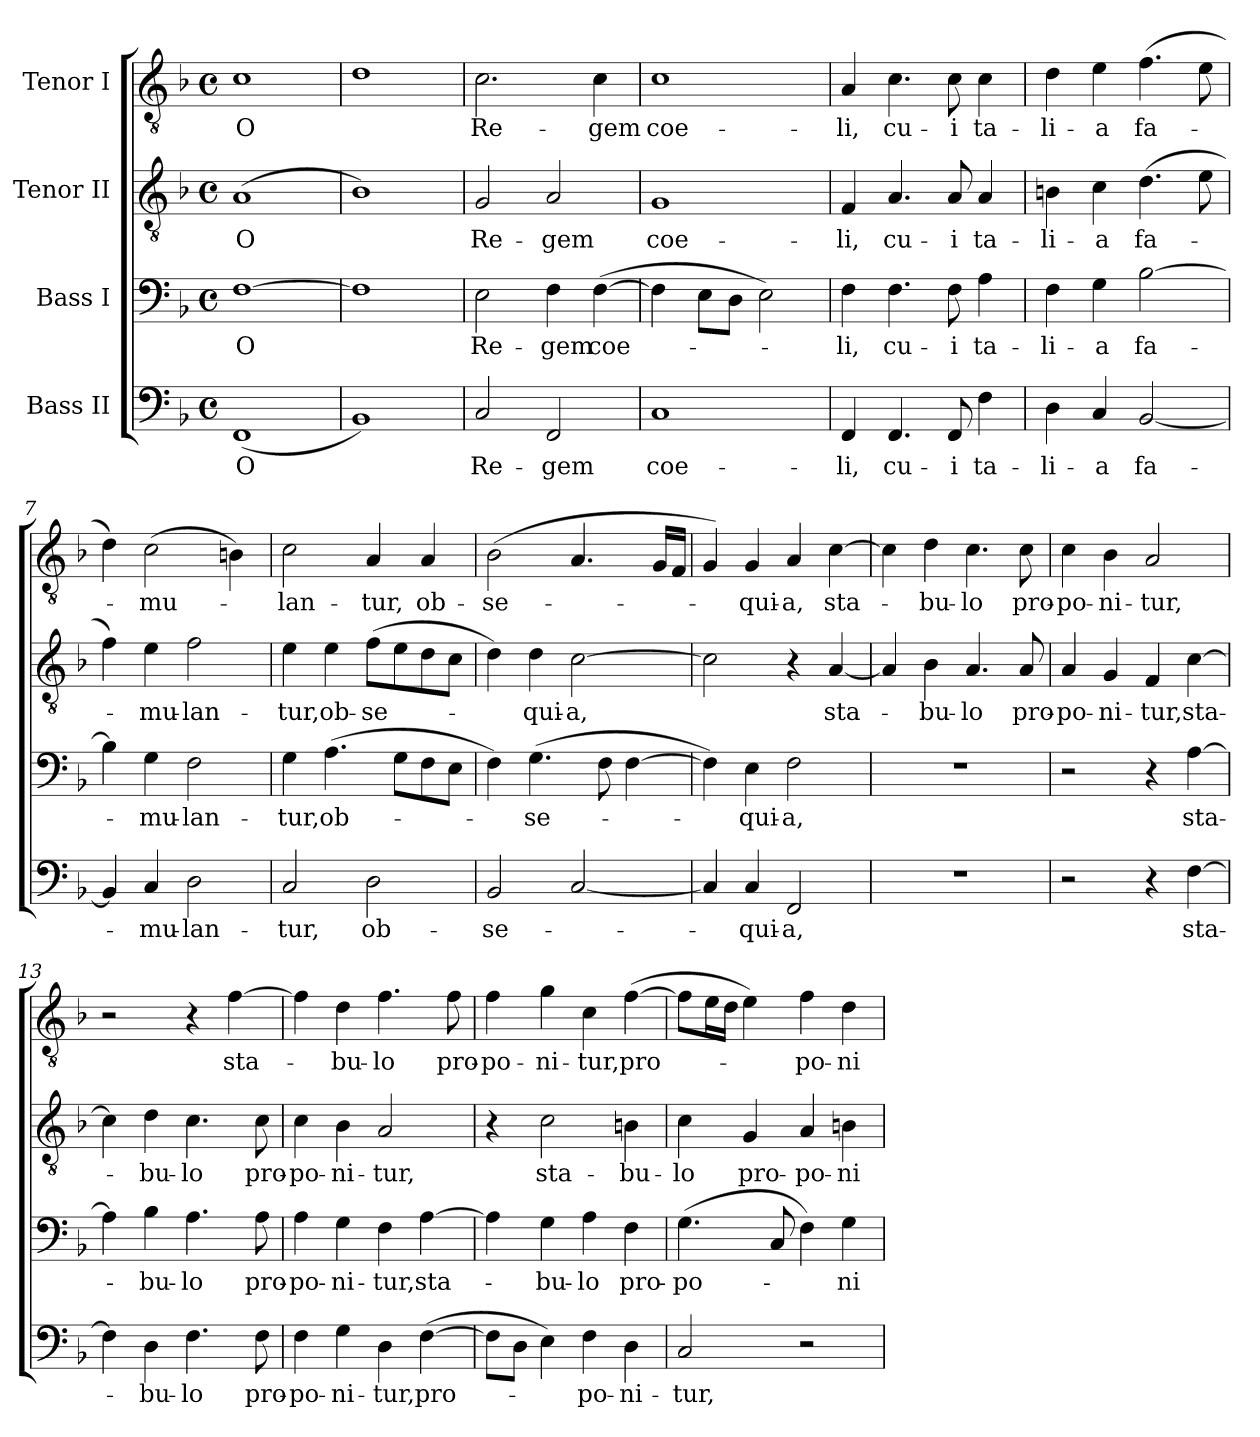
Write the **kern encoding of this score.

**kern	**text	**kern	**text	**kern	**text	**kern	**text
*part4	*part4	*part3	*part3	*part2	*part2	*part1	*part1
*staff4	*staff4	*staff3	*staff3	*staff2	*staff2	*staff1	*staff1
*I"Bass II	*	*I"Bass I	*	*I"Tenor II	*	*I"Tenor I	*
*clefF4	*	*clefF4	*	*clefGv2	*	*clefGv2	*
*k[b-]	*	*k[b-]	*	*k[b-]	*	*k[b-]	*
*F:	*	*F:	*	*F:	*	*F:	*
*M4/4	*	*M4/4	*	*M4/4	*	*M4/4	*
*met(c)	*	*met(c)	*	*met(c)	*	*met(c)	*
=1	=1	=1	=1	=1	=1	=1	=1
(1FF	O	[1F	O	(1A	O	1c	O
=2	=2	=2	=2	=2	=2	=2	=2
1BB-)	.	1F]	.	1B-)	.	1d	.
=3	=3	=3	=3	=3	=3	=3	=3
2C/	Re-	2E\	Re-	2G/	Re-	2.c\	Re-
2FF/	-gem	4F\	-gem	2A/	-gem	.	.
.	.	([4F\	coe-	.	.	4c\	-gem
=4	=4	=4	=4	=4	=4	=4	=4
1C	coe-	4F\]	.	1G	coe-	1c	coe-
.	.	8E\L	.	.	.	.	.
.	.	8D\J	.	.	.	.	.
.	.	2E\)	.	.	.	.	.
=5	=5	=5	=5	=5	=5	=5	=5
4FF/	-li,	4F\	-li,	4F/	-li,	4A/	-li,
4.FF/	cu-	4.F\	cu-	4.A/	cu-	4.c\	cu-
8FF/	-i	8F\	-i	8A/	-i	8c\	-i
4F\	ta-	4A\	ta-	4A/	ta-	4c\	ta-
=6	=6	=6	=6	=6	=6	=6	=6
4D\	-li-	4F\	-li-	4Bn\	-li-	4d\	-li-
4C/	-a	4G\	-a	4c\	-a	4e\	-a
[2BB-/	fa-	[2B-\	fa-	(4.d\	fa-	(4.f\	fa-
.	.	.	.	8e\	.	8e\	.
!!LO:LB:g=z
=7	=7	=7	=7	=7	=7	=7	=7
4BB-/]	.	4B-\]	.	4f\)	.	4d\)	.
4C/	-mu-	4G\	-mu-	4e\	-mu-	(2c\	-mu-
2D\	-lan-	2F\	-lan-	2f\	-lan-	.	.
.	.	.	.	.	.	4Bn\)	.
=8	=8	=8	=8	=8	=8	=8	=8
2C/	-tur,	4G\	-tur,	4e\	-tur,	2c\	-lan-
.	.	(4.A\	ob-	4e\	ob-	.	.
2D\	ob-	.	.	(8f\L	-se-	4A/	-tur,
.	.	8G\L	.	8e\	.	.	.
.	.	8F\	.	8d\	.	4A/	ob-
.	.	8E\J	.	8c\J	.	.	.
=9	=9	=9	=9	=9	=9	=9	=9
2BB-/	-se-	4F\)	.	4d\)	.	(2B-\	-se-
.	.	(4.G\	-se-	4d\	-qui-	.	.
[2C/	.	.	.	[2c\	-a,	4.A/	.
.	.	8F\	.	.	.	.	.
.	.	[4F\	.	.	.	.	.
.	.	.	.	.	.	16G/LL	.
.	.	.	.	.	.	16F/JJ	.
=10	=10	=10	=10	=10	=10	=10	=10
4C/]	.	4F\])	.	2c\]	.	4G/)	.
4C/	-qui-	4E\	-qui-	.	.	4G/	-qui-
2FF/	-a,	2F\	-a,	4r	.	4A/	-a,
.	.	.	.	[4A/	sta-	[4c\	sta-
=11	=11	=11	=11	=11	=11	=11	=11
1r	.	1r	.	4A/]	.	4c\]	.
.	.	.	.	4B-\	-bu-	4d\	-bu-
.	.	.	.	4.A/	-lo	4.c\	-lo
.	.	.	.	8A/	pro-	8c\	pro-
=12	=12	=12	=12	=12	=12	=12	=12
2r	.	2r	.	4A/	-po-	4c\	-po-
.	.	.	.	4G/	-ni-	4B-\	-ni-
4r	.	4r	.	4F/	-tur,	2A/	-tur,
[4F\	sta-	[4A\	sta-	[4c\	sta-	.	.
!!LO:PB:g=z
=13	=13	=13	=13	=13	=13	=13	=13
4F\]	.	4A\]	.	4c\]	.	2r	.
4D\	-bu-	4B-\	-bu-	4d\	-bu-	.	.
4.F\	-lo	4.A\	-lo	4.c\	-lo	4r	.
.	.	.	.	.	.	[4f\	sta-
8F\	pro-	8A\	pro-	8c\	pro-	.	.
=14	=14	=14	=14	=14	=14	=14	=14
4F\	-po-	4A\	-po-	4c\	-po-	4f\]	.
4G\	-ni-	4G\	-ni-	4B-\	-ni-	4d\	-bu-
4D\	-tur,	4F\	-tur,	2A/	-tur,	4.f\	-lo
([4F\	pro-	[4A\	sta-	.	.	.	.
.	.	.	.	.	.	8f\	pro-
=15	=15	=15	=15	=15	=15	=15	=15
8F\L]	.	4A\]	.	4r	.	4f\	-po-
8D\J	.	.	.	.	.	.	.
4E\)	.	4G\	-bu-	2c\	sta-	4g\	-ni-
4F\	-po-	4A\	-lo	.	.	4c\	-tur,
4D\	-ni-	4F\	pro-	4Bn\	-bu-	([4f\	pro-
=16	=16	=16	=16	=16	=16	=16	=16
2C/	-tur,	(4.G\	-po-	4c\	-lo	8f\L]	.
.	.	.	.	.	.	16e\L	.
.	.	.	.	.	.	16d\JJ	.
.	.	.	.	4G/	pro-	4e\)	.
.	.	8C/	.	.	.	.	.
2r	.	4F\)	.	4A/	-po-	4f\	-po-
.	.	4G\	-ni-	4Bn\	-ni-	4d\	-ni-
=	=	=	=	=	=	=	=
*-	*-	*-	*-	*-	*-	*-	*-
